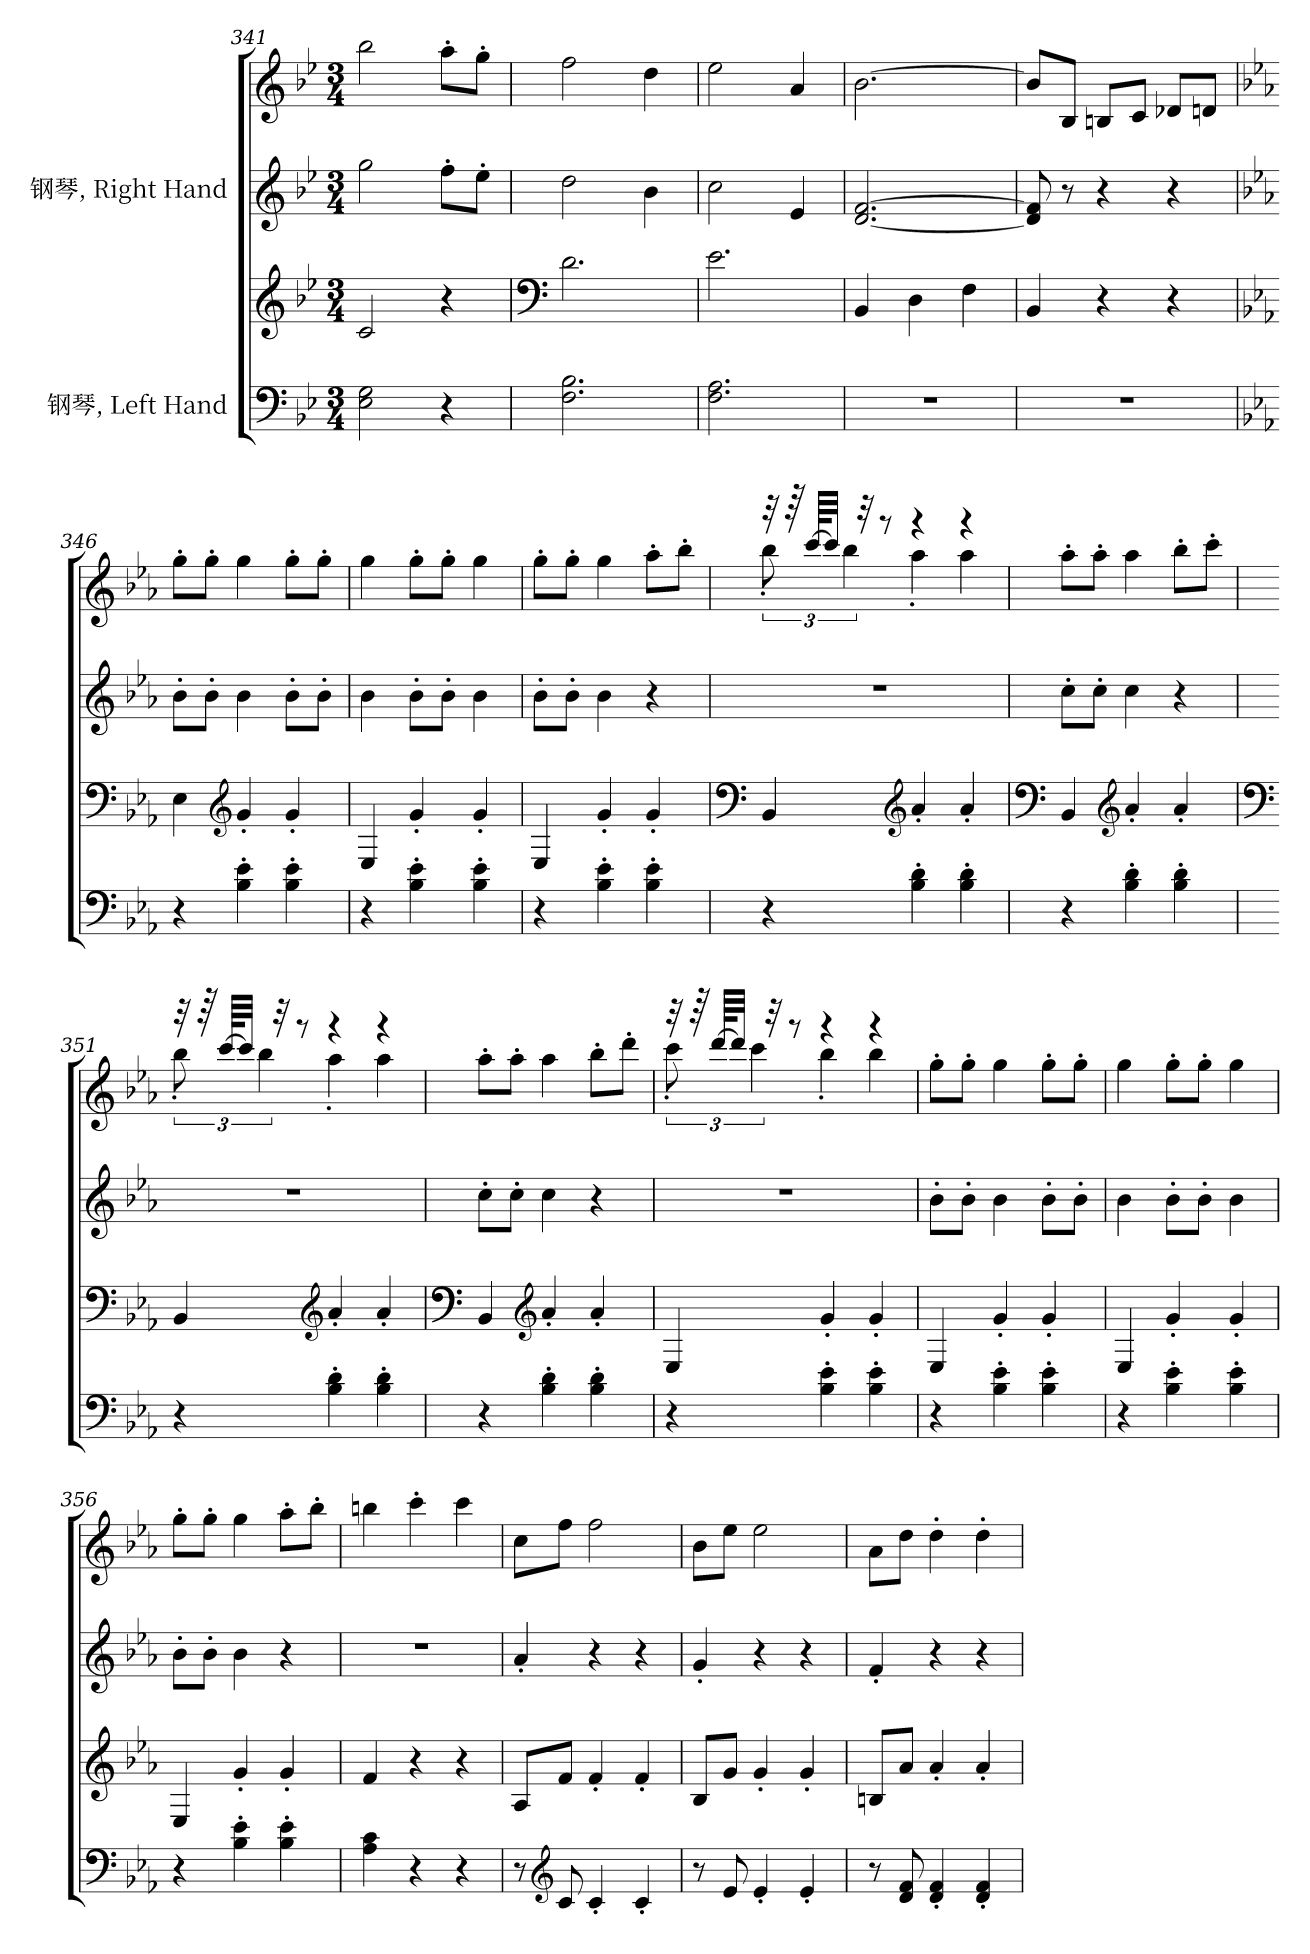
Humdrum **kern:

**kern	**kern	**kern	**kern
*part2	*part2	*part1	*part1
*staff4	*staff3	*staff2	*staff1
*I"钢琴, Left Hand	*	*I"钢琴, Right Hand	*
*clefF4	*clefG2	*clefG2	*clefG2
*k[b-e-]	*k[b-e-]	*k[b-e-]	*k[b-e-]
*M3/4	*M3/4	*M3/4	*M3/4
=341	=341	=341	=341
2E-\ 2G\	2c/	2gg\	2bb-\
4r	4r	8ff'\L	8aa'\L
.	.	8ee-'\J	8gg'\J
=342	=342	=342	=342
*	*clefF4	*	*
2.F\ 2.B-\	2.d\	2dd\	2ff\
.	.	4b-\	4dd\
!!LO:LB:g=z
=343	=343	=343	=343
2.F\ 2.A\	2.e-\	2cc\	2ee-\
.	.	4e-/	4a/
=344	=344	=344	=344
2.r	4BB-/	[2.d/ [2.f/	[2.b-\
.	4D\	.	.
.	4F\	.	.
=345	=345	=345	=345
2.r	4BB-/	8d/] 8f/]	8b-/L]
.	.	8r	8B-/J
.	4r	4r	8Bn/L
.	.	.	8c/J
.	4r	4r	8d-X/L
.	.	.	8dn/J
=346	=346	=346	=346
*k[b-e-a-]	*k[b-e-a-]	*k[b-e-a-]	*k[b-e-a-]
4r	4E-\	8b-'\L	8gg'\L
.	.	8b-'\J	8gg'\J
*	*clefG2	*	*
4B-\' 4e-\'	4g'/	4b-\	4gg\
4B-\' 4e-\'	4g'/	8b-'\L	8gg'\L
.	.	8b-'\J	8gg'\J
=347	=347	=347	=347
4r	4E-/	4b-\	4gg\
4B-\' 4e-\'	4g'/	8b-'\L	8gg'\L
.	.	8b-'\J	8gg'\J
4B-\' 4e-\'	4g'/	4b-\	4gg\
=348	=348	=348	=348
4r	4E-/	8b-'\L	8gg'\L
.	.	8b-'\J	8gg'\J
4B-\' 4e-\'	4g'/	4b-\	4gg\
4B-\' 4e-\'	4g'/	4r	8aa-'\L
.	.	.	8bb-'\J
!!LO:PB:g=z
=349	=349	=349	=349
*	*clefF4	*	*
*	*	*	*^
4r	4BB-/	2.r	32r	12bb-'\
.	.	.	64r	.
.	.	.	[64ccc/KLLL	.
.	.	.	32ccc/JJJ]	.
.	.	.	.	6bb-\
.	.	.	32r	.
.	.	.	8r	.
*	*clefG2	*	*	*
4B-\' 4d\'	4a-'/	.	4r	4aa-'\
4B-\' 4d\'	4a-'/	.	4r	4aa-\
*	*	*	*v	*v
=350	=350	=350	=350
*	*clefF4	*	*
4r	4BB-/	8cc'\L	8aa-'\L
.	.	8cc'\J	8aa-'\J
*	*clefG2	*	*
4B-\' 4d\'	4a-'/	4cc\	4aa-\
4B-\' 4d\'	4a-'/	4r	8bb-'\L
.	.	.	8ccc'\J
=351	=351	=351	=351
*	*clefF4	*	*
*	*	*	*^
4r	4BB-/	2.r	32r	12bb-'\
.	.	.	64r	.
.	.	.	[64ccc/KLLL	.
.	.	.	32ccc/JJJ]	.
.	.	.	.	6bb-\
.	.	.	32r	.
.	.	.	8r	.
*	*clefG2	*	*	*
4B-\' 4d\'	4a-'/	.	4r	4aa-'\
4B-\' 4d\'	4a-'/	.	4r	4aa-\
*	*	*	*v	*v
!!LO:LB:g=z
=352	=352	=352	=352
*	*clefF4	*	*
4r	4BB-/	8cc'\L	8aa-'\L
.	.	8cc'\J	8aa-'\J
*	*clefG2	*	*
4B-\' 4d\'	4a-'/	4cc\	4aa-\
4B-\' 4d\'	4a-'/	4r	8bb-'\L
.	.	.	8ddd'\J
=353	=353	=353	=353
*	*	*	*^
4r	4E-/	2.r	32r	12ccc'\
.	.	.	64r	.
.	.	.	[64ddd/KLLL	.
.	.	.	32ddd/JJJ]	.
.	.	.	.	6ccc\
.	.	.	32r	.
.	.	.	8r	.
4B-\' 4e-\'	4g'/	.	4r	4bb-'\
4B-\' 4e-\'	4g'/	.	4r	4bb-\
*	*	*	*v	*v
=354	=354	=354	=354
4r	4E-/	8b-'\L	8gg'\L
.	.	8b-'\J	8gg'\J
4B-\' 4e-\'	4g'/	4b-\	4gg\
4B-\' 4e-\'	4g'/	8b-'\L	8gg'\L
.	.	8b-'\J	8gg'\J
=355	=355	=355	=355
4r	4E-/	4b-\	4gg\
4B-\' 4e-\'	4g'/	8b-'\L	8gg'\L
.	.	8b-'\J	8gg'\J
4B-\' 4e-\'	4g'/	4b-\	4gg\
=356	=356	=356	=356
4r	4E-/	8b-'\L	8gg'\L
.	.	8b-'\J	8gg'\J
4B-\' 4e-\'	4g'/	4b-\	4gg\
4B-\' 4e-\'	4g'/	4r	8aa-'\L
.	.	.	8bb-'\J
!!LO:LB:g=z
=357	=357	=357	=357
4A-\ 4c\	4f/	2.r	4bbn\
4r	4r	.	4ccc'\
4r	4r	.	4ccc\
=358	=358	=358	=358
8r	8A-/L	4a-'/	8cc\L
*clefG2	*	*	*
8c/	8f/J	.	8ff\J
4c'/	4f'/	4r	2ff\
4c'/	4f'/	4r	.
=359	=359	=359	=359
8r	8B-/L	4g'/	8b-\L
8e-/	8g/J	.	8ee-\J
4e-'/	4g'/	4r	2ee-\
4e-'/	4g'/	4r	.
=360	=360	=360	=360
8r	8Bn/L	4f'/	8a-\L
8d/ 8f/	8a-/J	.	8dd\J
4d/' 4f/'	4a-'/	4r	4dd'\
4d/' 4f/'	4a-'/	4r	4dd'\
=	=	=	=
*-	*-	*-	*-
